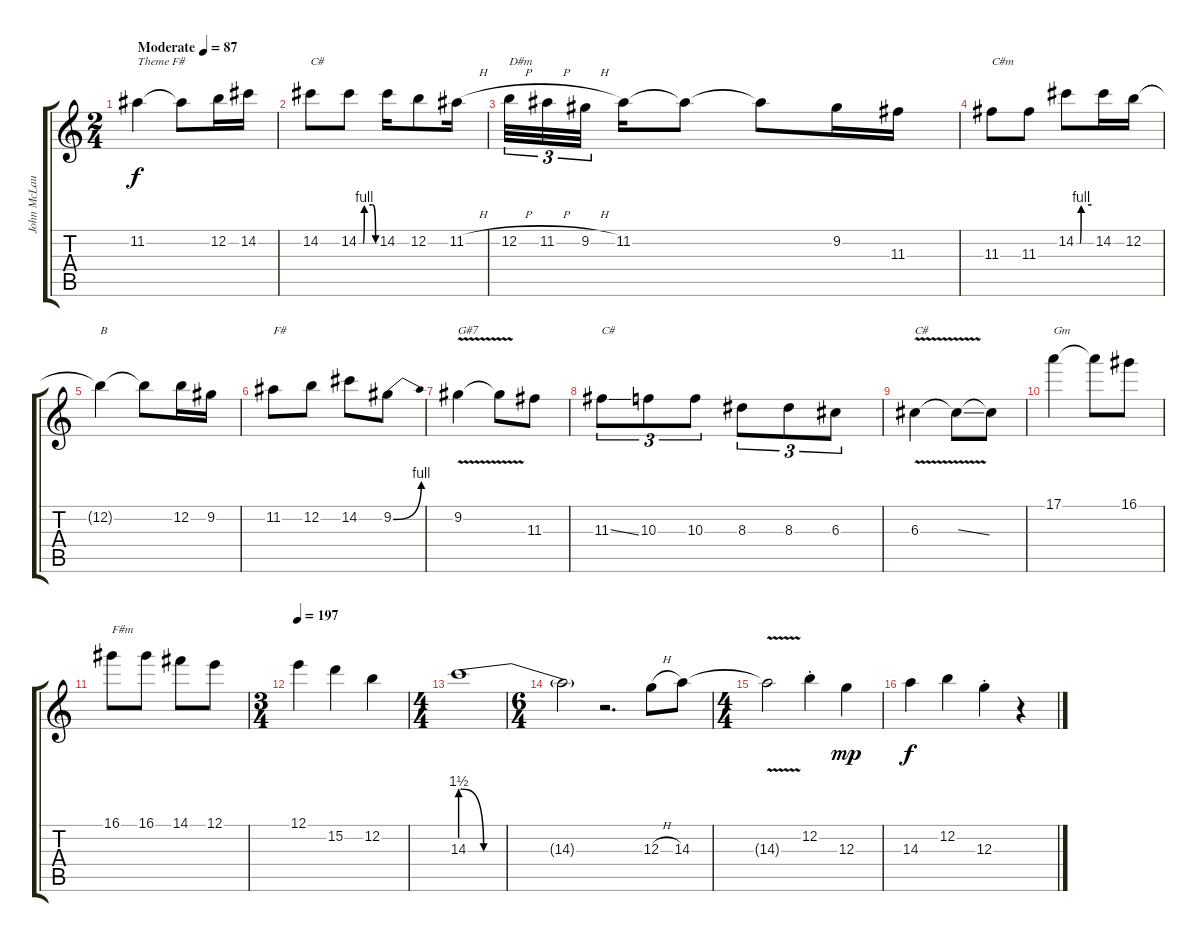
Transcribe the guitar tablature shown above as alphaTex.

\track ("John McLaughlin" "John McLau") {instrument distortionguitar}
\staff {score tabs}
\tuning (E4 B3 G3 D3 A2 E2) {hide}
\ts (2 4)
\tempo (87 "Moderate")
\clef g2
\ks c
11.2.4{txt "Theme F#" dy f instrument distortionguitar} 11.2{t}.8 12.2.16 14.2.16 |
14.2.8{txt "C#"} 14.2{be (custom 0 0 15 0 20 4 50 4 60 0)}.8 14.2.16 12.2.8 11.2{h}.16 |
12.2{h}.32{tu (3 2) txt "D#m"} 11.2{h}.32{tu (3 2)} 9.2{h}.32{tu (3 2)} 11.2.16 11.2{t}.8 11.2{t}.8 9.2.16 11.3.16 |
11.3.8{txt "C#m"} 11.3.8 14.2{be (custom 0 0 15 0 20 4 60 4)}.8 14.2.16 12.2.16 |
12.2{t}.4{txt "B"} 12.2{t}.8 12.2.16 9.2.16 |
11.2.8{txt "F#"} 12.2.8 14.2.8 9.2{be (bend 0 0 60 4)}.8 |
9.2{v}.4{txt "G#7"} 9.2{t}.8 11.3.8 |
11.3{ss}.8{tu (3 2) txt "C#"} 10.3.8{tu (3 2)} 10.3.8{tu (3 2)} 8.3.8{tu (3 2)} 8.3.8{tu (3 2)} 6.3.8{tu (3 2)} |
6.3{v}.4{txt "C#"} 6.3{ss t}.8 6.3{t}.8 |
17.1.4{txt "Gm"} 17.1{t}.8 16.1.8 |
16.1.8{txt "F#m"} 16.1.8 14.1.8 12.1.8 |
\ts (3 4)
\tempo 197
12.1.4 15.2.4 12.2.4 |
\ts (4 4)
14.3{be (custom 0 6 0 6 10 0 60 0)}.1 |
\ts (6 4)
14.3{t}.2 r.2{d} 12.3{h}.8 14.3.8 |
\ts (4 4)
14.3{v t}.2 12.2{st}.4 12.3.4{dy mp} |
14.3.4{dy f} 12.2.4 12.3{st}.4 r.4
